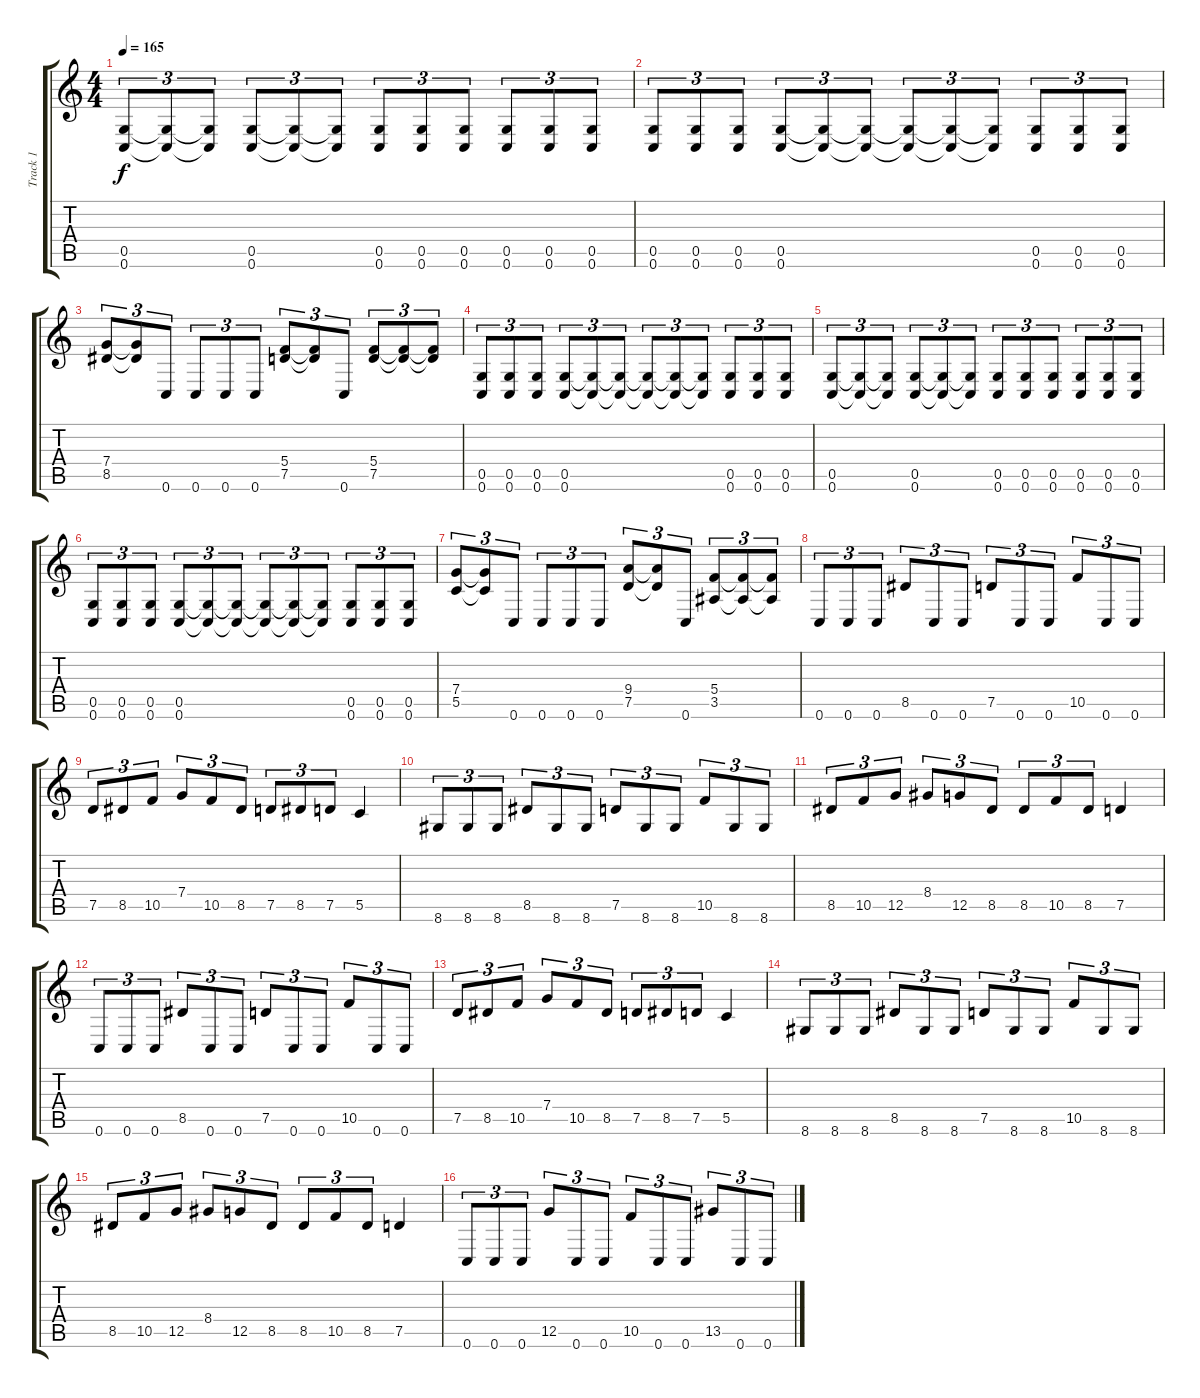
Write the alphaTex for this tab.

\track ("Track 1" "Track 1") {instrument distortionguitar}
\staff {score tabs}
\tuning (D4 A3 F3 C3 G2 C2) {hide}
\ts (4 4)
\tempo 165
\clef g2
\ks c
(0.5 0.6).8{tu (3 2) dy f} (0.5{t} 0.6{t}).8{tu (3 2)} (0.5{t} 0.6{t}).8{tu (3 2)} (0.5 0.6).8{tu (3 2)} (0.5{t} 0.6{t}).8{tu (3 2)} (0.5{t} 0.6{t}).8{tu (3 2)} (0.5 0.6).8{tu (3 2)} (0.5 0.6).8{tu (3 2)} (0.5 0.6).8{tu (3 2)} (0.5 0.6).8{tu (3 2)} (0.5 0.6).8{tu (3 2)} (0.5 0.6).8{tu (3 2)} |
(0.5 0.6).8{tu (3 2)} (0.5 0.6).8{tu (3 2)} (0.5 0.6).8{tu (3 2)} (0.5 0.6).8{tu (3 2)} (0.5{t} 0.6{t}).8{tu (3 2)} (0.5{t} 0.6{t}).8{tu (3 2)} (0.5{t} 0.6{t}).8{tu (3 2)} (0.5{t} 0.6{t}).8{tu (3 2)} (0.5{t} 0.6{t}).8{tu (3 2)} (0.5 0.6).8{tu (3 2)} (0.5 0.6).8{tu (3 2)} (0.5 0.6).8{tu (3 2)} |
(7.4 8.5).8{tu (3 2)} (7.4{t} 8.5{t}).8{tu (3 2)} 0.6.8{tu (3 2)} 0.6.8{tu (3 2)} 0.6.8{tu (3 2)} 0.6.8{tu (3 2)} (5.4 7.5).8{tu (3 2)} (5.4{t} 7.5{t}).8{tu (3 2)} 0.6.8{tu (3 2)} (5.4 7.5).8{tu (3 2)} (5.4{t} 7.5{t}).8{tu (3 2)} (5.4{t} 7.5{t}).8{tu (3 2)} |
(0.5 0.6).8{tu (3 2)} (0.5 0.6).8{tu (3 2)} (0.5 0.6).8{tu (3 2)} (0.5 0.6).8{tu (3 2)} (0.5{t} 0.6{t}).8{tu (3 2)} (0.5{t} 0.6{t}).8{tu (3 2)} (0.5{t} 0.6{t}).8{tu (3 2)} (0.5{t} 0.6{t}).8{tu (3 2)} (0.5{t} 0.6{t}).8{tu (3 2)} (0.5 0.6).8{tu (3 2)} (0.5 0.6).8{tu (3 2)} (0.5 0.6).8{tu (3 2)} |
(0.5 0.6).8{tu (3 2)} (0.5{t} 0.6{t}).8{tu (3 2)} (0.5{t} 0.6{t}).8{tu (3 2)} (0.5 0.6).8{tu (3 2)} (0.5{t} 0.6{t}).8{tu (3 2)} (0.5{t} 0.6{t}).8{tu (3 2)} (0.5 0.6).8{tu (3 2)} (0.5 0.6).8{tu (3 2)} (0.5 0.6).8{tu (3 2)} (0.5 0.6).8{tu (3 2)} (0.5 0.6).8{tu (3 2)} (0.5 0.6).8{tu (3 2)} |
(0.5 0.6).8{tu (3 2)} (0.5 0.6).8{tu (3 2)} (0.5 0.6).8{tu (3 2)} (0.5 0.6).8{tu (3 2)} (0.5{t} 0.6{t}).8{tu (3 2)} (0.5{t} 0.6{t}).8{tu (3 2)} (0.5{t} 0.6{t}).8{tu (3 2)} (0.5{t} 0.6{t}).8{tu (3 2)} (0.5{t} 0.6{t}).8{tu (3 2)} (0.5 0.6).8{tu (3 2)} (0.5 0.6).8{tu (3 2)} (0.5 0.6).8{tu (3 2)} |
(7.4 5.5).8{tu (3 2)} (7.4{t} 5.5{t}).8{tu (3 2)} 0.6.8{tu (3 2)} 0.6.8{tu (3 2)} 0.6.8{tu (3 2)} 0.6.8{tu (3 2)} (9.4 7.5).8{tu (3 2)} (9.4{t} 7.5{t}).8{tu (3 2)} 0.6.8{tu (3 2)} (5.4 3.5).8{tu (3 2)} (5.4{t} 3.5{t}).8{tu (3 2)} (5.4{t} 3.5{t}).8{tu (3 2)} |
0.6.8{tu (3 2)} 0.6.8{tu (3 2)} 0.6.8{tu (3 2)} 8.5.8{tu (3 2)} 0.6.8{tu (3 2)} 0.6.8{tu (3 2)} 7.5.8{tu (3 2)} 0.6.8{tu (3 2)} 0.6.8{tu (3 2)} 10.5.8{tu (3 2)} 0.6.8{tu (3 2)} 0.6.8{tu (3 2)} |
7.5.8{tu (3 2)} 8.5.8{tu (3 2)} 10.5.8{tu (3 2)} 7.4.8{tu (3 2)} 10.5.8{tu (3 2)} 8.5.8{tu (3 2)} 7.5.8{tu (3 2)} 8.5.8{tu (3 2)} 7.5.8{tu (3 2)} 5.5.4 |
8.6.8{tu (3 2)} 8.6.8{tu (3 2)} 8.6.8{tu (3 2)} 8.5.8{tu (3 2)} 8.6.8{tu (3 2)} 8.6.8{tu (3 2)} 7.5.8{tu (3 2)} 8.6.8{tu (3 2)} 8.6.8{tu (3 2)} 10.5.8{tu (3 2)} 8.6.8{tu (3 2)} 8.6.8{tu (3 2)} |
8.5.8{tu (3 2)} 10.5.8{tu (3 2)} 12.5.8{tu (3 2)} 8.4.8{tu (3 2)} 12.5.8{tu (3 2)} 8.5.8{tu (3 2)} 8.5.8{tu (3 2)} 10.5.8{tu (3 2)} 8.5.8{tu (3 2)} 7.5.4 |
0.6.8{tu (3 2)} 0.6.8{tu (3 2)} 0.6.8{tu (3 2)} 8.5.8{tu (3 2)} 0.6.8{tu (3 2)} 0.6.8{tu (3 2)} 7.5.8{tu (3 2)} 0.6.8{tu (3 2)} 0.6.8{tu (3 2)} 10.5.8{tu (3 2)} 0.6.8{tu (3 2)} 0.6.8{tu (3 2)} |
7.5.8{tu (3 2)} 8.5.8{tu (3 2)} 10.5.8{tu (3 2)} 7.4.8{tu (3 2)} 10.5.8{tu (3 2)} 8.5.8{tu (3 2)} 7.5.8{tu (3 2)} 8.5.8{tu (3 2)} 7.5.8{tu (3 2)} 5.5.4 |
8.6.8{tu (3 2)} 8.6.8{tu (3 2)} 8.6.8{tu (3 2)} 8.5.8{tu (3 2)} 8.6.8{tu (3 2)} 8.6.8{tu (3 2)} 7.5.8{tu (3 2)} 8.6.8{tu (3 2)} 8.6.8{tu (3 2)} 10.5.8{tu (3 2)} 8.6.8{tu (3 2)} 8.6.8{tu (3 2)} |
8.5.8{tu (3 2)} 10.5.8{tu (3 2)} 12.5.8{tu (3 2)} 8.4.8{tu (3 2)} 12.5.8{tu (3 2)} 8.5.8{tu (3 2)} 8.5.8{tu (3 2)} 10.5.8{tu (3 2)} 8.5.8{tu (3 2)} 7.5.4 |
0.6.8{tu (3 2)} 0.6.8{tu (3 2)} 0.6.8{tu (3 2)} 12.5.8{tu (3 2)} 0.6.8{tu (3 2)} 0.6.8{tu (3 2)} 10.5.8{tu (3 2)} 0.6.8{tu (3 2)} 0.6.8{tu (3 2)} 13.5.8{tu (3 2)} 0.6.8{tu (3 2)} 0.6.8{tu (3 2)}
